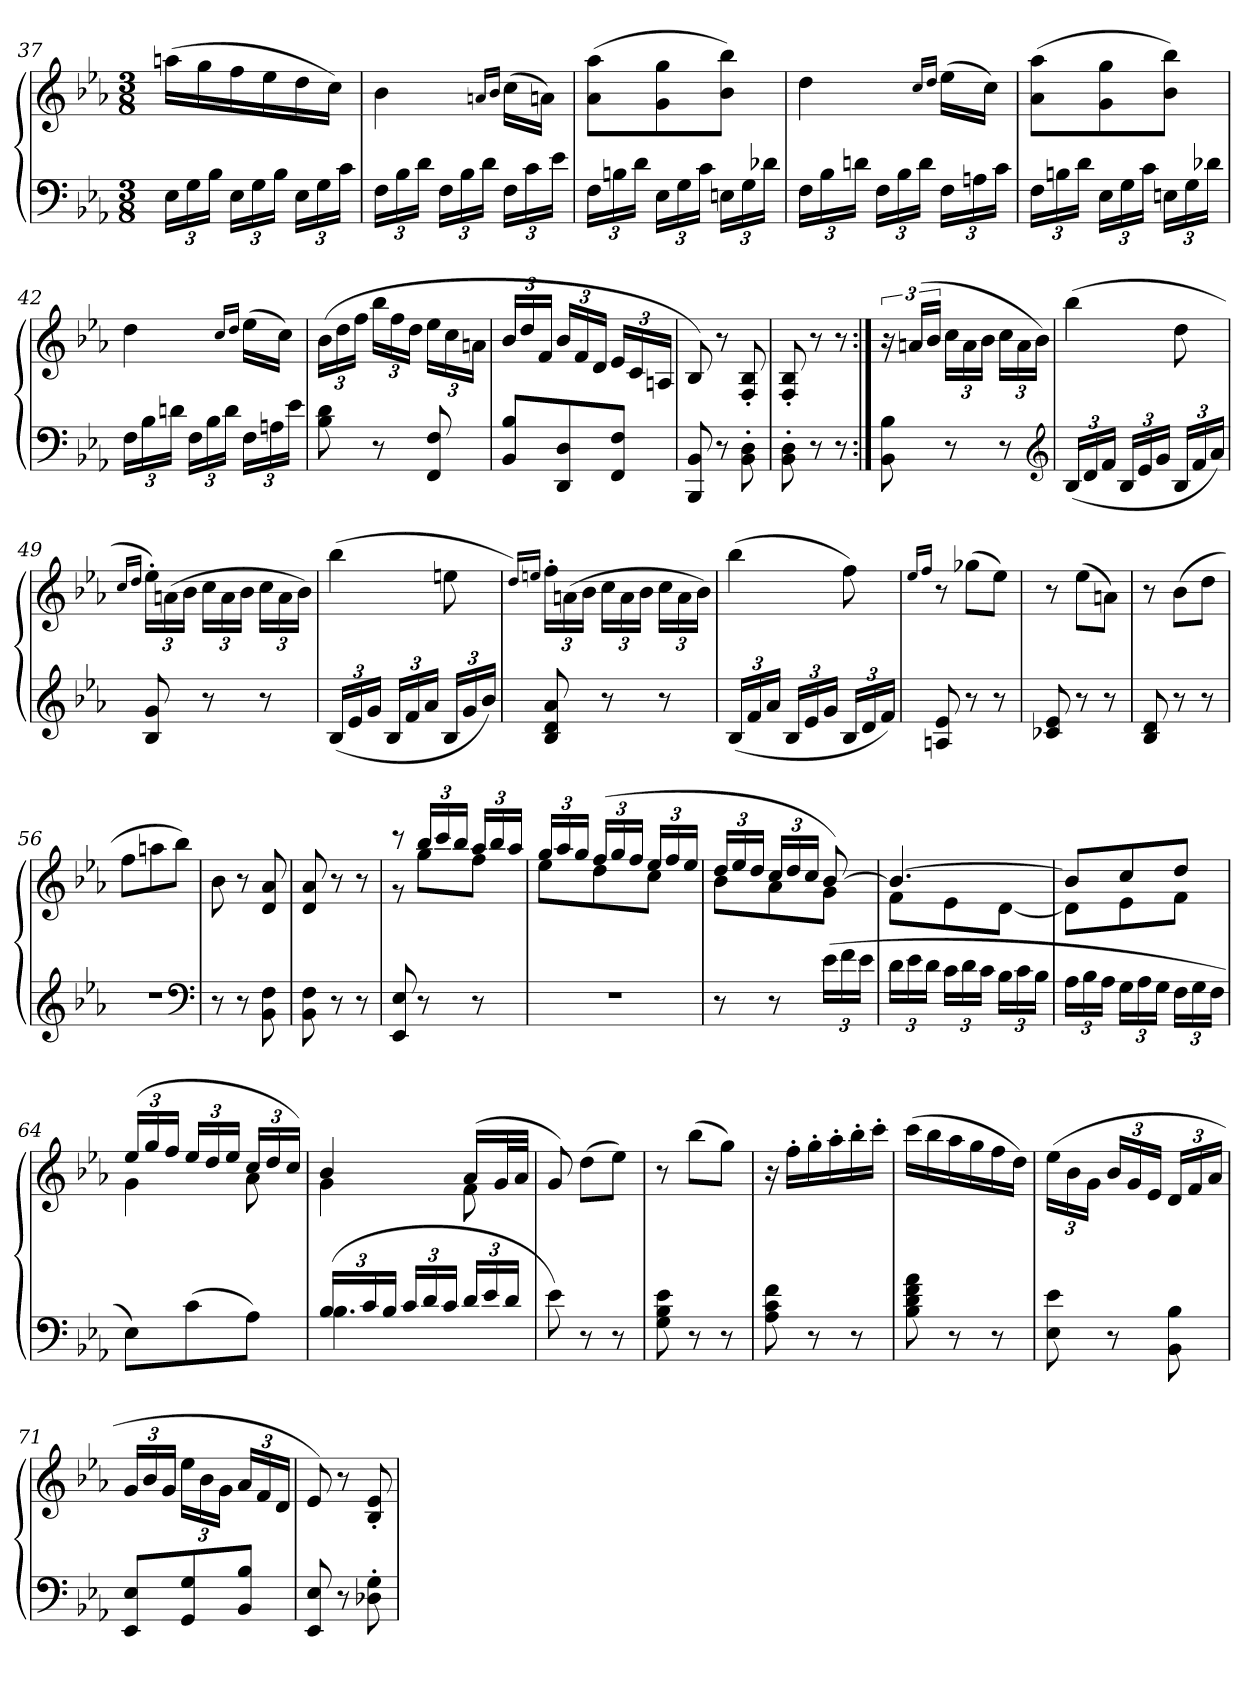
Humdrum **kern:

**kern	**kern
*part1	*part1
*staff2	*staff1
*clefF4	*clefG2
*k[b-e-a-]	*k[b-e-a-]
*E-:	*E-:
*M3/8	*M3/8
=37	=37
24E-\LL	(16aan\LL
24G\	.
.	16gg\
24B-\JJ	.
24E-\LL	16ff\
24G\	.
.	16ee-\
24B-\JJ	.
24E-\LL	16dd\
24G\	.
.	16cc\JJ)
24c\JJ	.
=38	=38
24F\LL	4b-\
24B-\	.
24d\JJ	.
24F\LL	.
24B-\	.
24d\JJ	.
.	16qan/LL
.	16qb-/JJ
24F\LL	(16cc\LL
24c\	.
.	16an\JJ)
24e-\JJ	.
=39	=39
24F\LL	(8a-\ 8aa-\L
24Bn\	.
24d\JJ	.
24E-\LL	8g\ 8gg\
24G\	.
24c\JJ	.
24En\LL	8b-\ 8bb-\J)
24G\	.
24d-X\JJ	.
=40	=40
24F\LL	4dd\
24B-\	.
24dn\JJ	.
24F\LL	.
24B-\	.
24d\JJ	.
.	16qcc/LL
.	16qdd/JJ
24F\LL	(16ee-\LL
24An\	.
.	16cc\JJ)
24c\JJ	.
=41	=41
24F\LL	(8a-\ 8aa-\L
24Bn\	.
24d\JJ	.
24E-\LL	8g\ 8gg\
24G\	.
24c\JJ	.
24En\LL	8b-\ 8bb-\J)
24G\	.
24d-X\JJ	.
=42	=42
24F\LL	4dd\
24B-\	.
24dn\JJ	.
24F\LL	.
24B-\	.
24d\JJ	.
.	16qcc/LL
.	16qdd/JJ
24F\LL	(16ee-\LL
24An\	.
.	16cc\JJ)
24e-\JJ	.
=43	=43
8B-\ 8d\	(24b-\LL
.	24dd\
.	24ff\JJ
8r	24bb-\LL
.	24ff\
.	24dd\JJ
8FF/ 8F/	24ee-\LL
.	24cc\
.	24an\JJ
=44	=44
8BB-/ 8B-/L	24b-/LL
.	24dd/
.	24f/JJ
8DD/ 8D/	24b-/LL
.	24f/
.	24d/JJ
8FF/ 8F/J	24e-/LL
.	24c/
.	24An/JJ
=45	=45
8BBB-/ 8BB-/	8B-/)
8r	8r
8BB-'\ 8D'\	8F'/ 8B-'/
=46	=46
8BB-'\ 8D'\	8F'/ 8B-'/
8r	8r
8r	8r
=47:|!	=47:|!
8BB-\ 8B-\	24r
.	(24an/LL
.	24b-/JJ
8r	24cc\LL
.	24a\
.	24b-\JJ
8r	24cc\LL
.	24a\
.	24b-\JJ)
*clefG2	*
=48	=48
(24B-/LL	(4bb-\
24d/	.
24f/JJ	.
24B-/LL	.
24e-/	.
24g/JJ	.
24B-/LL	8dd\
24f/	.
24a-/JJ)	.
=49	=49
.	16qcc/LL
.	16qdd/JJ
8B-/ 8g/	24ee-'\LL)
.	(24an\
.	24b-\JJ
8r	24cc\LL
.	24a\
.	24b-\JJ
8r	24cc\LL
.	24a\
.	24b-\JJ)
=50	=50
(24B-/LL	(4bb-\
24e-/	.
24g/JJ	.
24B-/LL	.
24f/	.
24a-/JJ	.
24B-/LL	8een\
24g/	.
24b-/JJ)	.
=51	=51
.	16qdd/LL)
.	16qeen/JJ
8B-/ 8d/ 8a-/	24ff'\LL
.	(24an\
.	24b-\JJ
8r	24cc\LL
.	24a\
.	24b-\JJ
8r	24cc\LL
.	24a\
.	24b-\JJ)
=52	=52
(24B-/LL	(4bb-\
24f/	.
24a-/JJ	.
24B-/LL	.
24e-/	.
24g/JJ	.
24B-/LL	8ff\)
24d/	.
24f/JJ)	.
=53	=53
.	16qee-/LL
.	16qff/JJ
8An/ 8e-/	8r
8r	(8gg-X\L
8r	8ee-\J)
=54	=54
8c-X/ 8e-/	8r
8r	(8ee-\L
8r	8an\J)
=55	=55
8B-/ 8d/	8r
8r	(8b-\L
8r	8dd\J
=56	=56
4.r	8ff\L
.	8aan\
.	8bb-\J)
*clefF4	*
=57	=57
8r	8b-\
8r	8r
8BB-\ 8F\	8d/ 8a-/
=58	=58
8BB-\ 8F\	8d/ 8a-/
8r	8r
8r	8r
=59	=59
*	*^
8EE-/ 8E-/	8r	8r
8r	24bb-/LL	8gg\L
.	24ccc/	.
.	24bb-/JJ	.
8r	24aa-/LL	8ff\J
.	24bb-/	.
.	24aa-/JJ	.
=60	=60	=60
4.r	24gg/LL	8ee-\L
.	24aa-/	.
.	24gg/JJ	.
.	(24ff/LL	8dd\
.	24gg/	.
.	24ff/JJ	.
.	24ee-/LL	8cc\J
.	24ff/	.
.	24ee-/JJ	.
=61	=61	=61
8r	24dd/LL	8b-\L
.	24ee-/	.
.	24dd/JJ	.
8r	24cc/LL	8a-\
.	24dd/	.
.	24cc/JJ	.
(24e-\LL	[8b-/)	8g\J
24f\	.	.
24e-\JJ	.	.
=62	=62	=62
24d\LL	4.b-/_	8f\L
24e-\	.	.
24d\JJ	.	.
24c\LL	.	8e-\
24d\	.	.
24c\JJ	.	.
24B-\LL	.	[8d\J
24c\	.	.
24B-\JJ	.	.
=63	=63	=63
24A-\LL	8b-/L]	8d\L]
24B-\	.	.
24A-\JJ	.	.
24G\LL	8cc/	8e-\
24A-\	.	.
24G\JJ	.	.
24F\LL	8dd/J	8f\J
24G\	.	.
24F\JJ	.	.
=64	=64	=64
8E-\L)	(24ee-/LL	4g\
.	24gg/	.
.	24ff/JJ	.
(8c\	24ee-/LL	.
.	24dd/	.
.	24ee-/JJ	.
8A-\J)	24cc/LL	8a-\
.	24dd/	.
.	24cc/JJ)	.
=65	=65	=65
*^	*	*
(24B-/LL	4.B-\	4b-/	4g\
24c/	.	.	.
24B-/JJ	.	.	.
24c/LL	.	.	.
24d/	.	.	.
24c/JJ	.	.	.
24d/LL	.	(16a-/LL	8f\
24e-/	.	.	.
.	.	32g/L	.
24d/JJ	.	.	.
.	.	32a-/JJJ	.
*v	*v	*	*
*	*v	*v
=66	=66
8e-\)	8g/)
8r	(8dd\L
8r	8ee-\J)
=67	=67
8G\ 8B-\ 8e-\	8r
8r	(8bb-\L
8r	8gg\J)
=68	=68
8A-\ 8c\ 8f\	16r
.	16ff'\LL
8r	16gg'\
.	16aa-'\
8r	16bb-'\
.	16ccc'\JJ
=69	=69
8B-\ 8d\ 8f\ 8a-\	(16ccc\LL
.	16bb-\
8r	16aa-\
.	16gg\
8r	16ff\
.	16dd\JJ)
=70	=70
8E-\ 8e-\	(24ee-\LL
.	24b-\
.	24g\JJ
8r	24b-/LL
.	24g/
.	24e-/JJ
8BB-\ 8B-\	24d/LL
.	24f/
.	24a-/JJ
=71	=71
8EE-/ 8E-/L	24g/LL
.	24b-/
.	24g/JJ
8GG/ 8G/	24ee-\LL
.	24b-\
.	24g\JJ
8BB-/ 8B-/J	24a-/LL
.	24f/
.	24d/JJ
=72	=72
8EE-/ 8E-/	8e-/)
8r	8r
8D-X'\ 8G'\	8B-'/ 8e-'/
=	=
*-	*-
